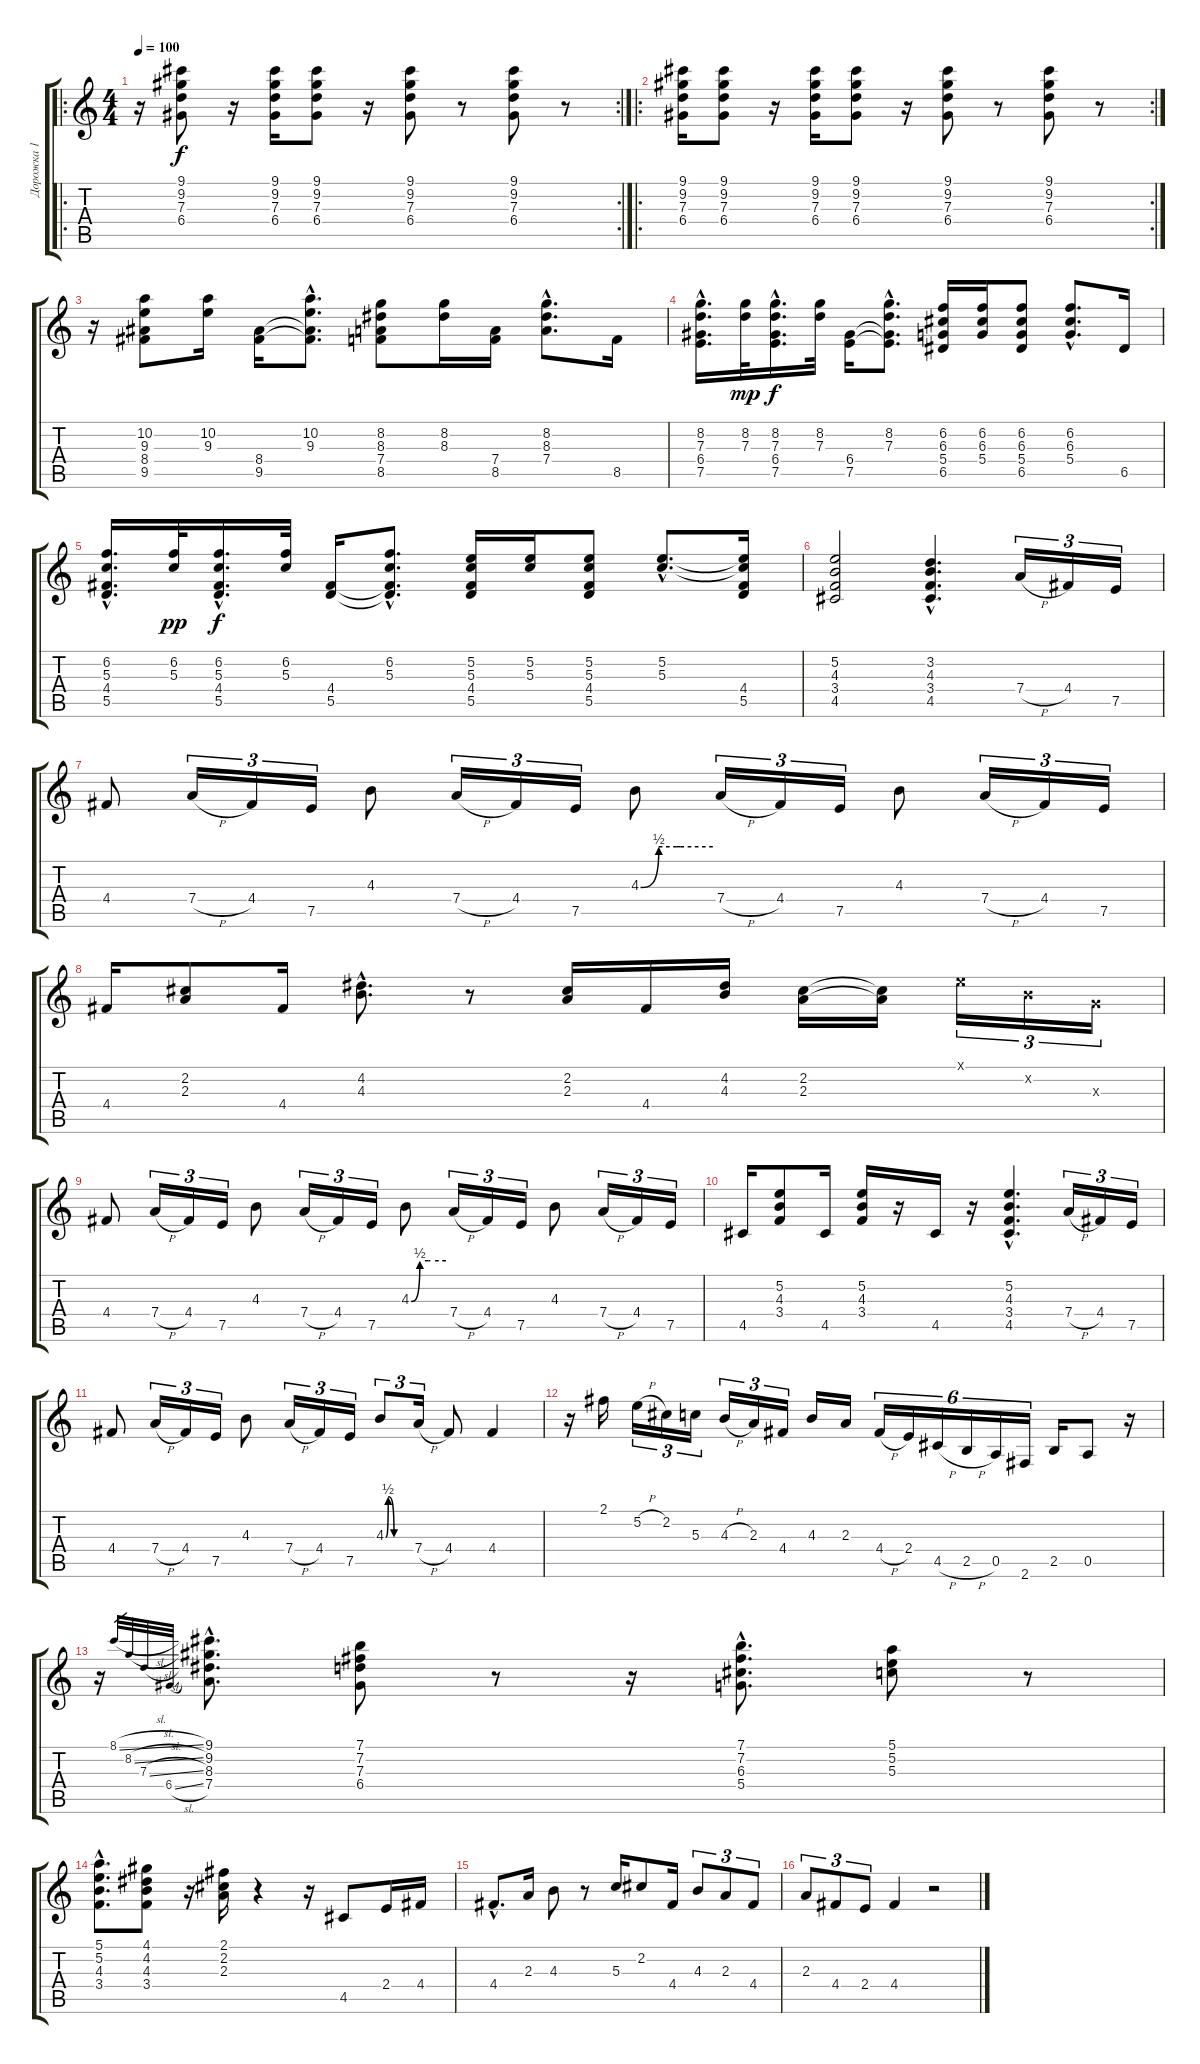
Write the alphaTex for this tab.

\track ("Дорожка 1" "Дорожка 1") {instrument acousticguitarnylon}
\staff {score tabs}
\tuning (E4 B3 G3 D3 A2 E2) {hide}
\ro
\rc 2
\ts (4 4)
\tempo 100
\clef g2
\ks c
r.16{dy f instrument acousticguitarnylon} (9.1 9.2 7.3 6.4).8 r.16 (9.1 9.2 7.3 6.4).16 (9.1 9.2 7.3 6.4).8 r.16 (9.1 9.2 7.3 6.4).8 r.8 (9.1 9.2 7.3 6.4).8 r.8 |
\ro
\rc 2
(9.1 9.2 7.3 6.4).16 (9.1 9.2 7.3 6.4).8 r.16 (9.1 9.2 7.3 6.4).16 (9.1 9.2 7.3 6.4).8 r.16 (9.1 9.2 7.3 6.4).8 r.8 (9.1 9.2 7.3 6.4).8 r.8 |
r.16 (10.2 9.3 8.4 9.5).8 (10.2 9.3).16 (8.4 9.5).16 (10.2{hac} 9.3{hac} 8.4{hac t} 9.5{hac t}).8{d} (8.2 8.3 7.4 8.5).8 (8.2 8.3).16 (7.4 8.5).16 (8.2{hac} 8.3{hac} 7.4{hac}).8{d} 8.5.16 |
(8.2{hac} 7.3{hac} 6.4{hac} 7.5{hac}).16{d} (8.2 7.3).32{dy mp} (8.2{hac} 7.3{hac} 6.4{hac} 7.5{hac}).16{d dy f} (8.2 7.3).32 (6.4 7.5).16 (8.2{hac} 7.3{hac} 6.4{hac t} 7.5{hac t}).8{d} (6.2 6.3 5.4 6.5).16 (6.2 6.3 5.4).16 (6.2 6.3 5.4 6.5).8 (6.2{hac} 6.3{hac} 5.4{hac}).8{d} 6.5.16 |
(6.2{hac} 5.3{hac} 4.4{hac} 5.5{hac}).16{d} (6.2 5.3).32{dy pp} (6.2{hac} 5.3{hac} 4.4{hac} 5.5{hac}).16{d dy f} (6.2 5.3).32 (4.4 5.5).16 (6.2{hac} 5.3{hac} 4.4{hac t} 5.5{hac t}).8{d} (5.2 5.3 4.4 5.5).16 (5.2 5.3).16 (5.2 5.3 4.4 5.5).8 (5.2{hac} 5.3{hac}).8{d} (5.2{t} 5.3{t} 4.4 5.5).16 |
(5.2 4.3 3.4 4.5).2 (3.2{hac} 4.3{hac} 3.4{hac} 4.5{hac}).4{d} 7.4{h}.16{tu (3 2)} 4.4.16{tu (3 2)} 7.5.16{tu (3 2)} |
4.4.8 7.4{h}.16{tu (3 2)} 4.4.16{tu (3 2)} 7.5.16{tu (3 2)} 4.3.8 7.4{h}.16{tu (3 2)} 4.4.16{tu (3 2)} 7.5.16{tu (3 2)} 4.3{be (custom 0 0 15 2 30 2 33 2 60 2)}.8 7.4{h}.16{tu (3 2)} 4.4.16{tu (3 2)} 7.5.16{tu (3 2)} 4.3.8 7.4{h}.16{tu (3 2)} 4.4.16{tu (3 2)} 7.5.16{tu (3 2)} |
4.4.16 (2.2 2.3).8 4.4.16 (4.2{hac} 4.3{hac}).8{d} r.8 (2.2 2.3).16 4.4.16 (4.2 4.3).16 (2.2 2.3).16 (2.2{t} 2.3{t}).16 0.1{x}.16{tu (3 2)} 0.2{x}.16{tu (3 2)} 0.3{x}.16{tu (3 2)} |
4.4.8 7.4{h}.16{tu (3 2)} 4.4.16{tu (3 2)} 7.5.16{tu (3 2)} 4.3.8 7.4{h}.16{tu (3 2)} 4.4.16{tu (3 2)} 7.5.16{tu (3 2)} 4.3{be (custom 0 0 15 2 30 2 33 2 60 2)}.8 7.4{h}.16{tu (3 2)} 4.4.16{tu (3 2)} 7.5.16{tu (3 2)} 4.3.8 7.4{h}.16{tu (3 2)} 4.4.16{tu (3 2)} 7.5.16{tu (3 2)} |
4.5.16 (5.2 4.3 3.4).8 4.5.16 (5.2 4.3 3.4).16 r.16 4.5.16 r.16 (5.2{hac} 4.3{hac} 3.4{hac} 4.5{hac}).4{d} 7.4{h}.16{tu (3 2)} 4.4.16{tu (3 2)} 7.5.16{tu (3 2)} |
4.4.8 7.4{h}.16{tu (3 2)} 4.4.16{tu (3 2)} 7.5.16{tu (3 2)} 4.3.8 7.4{h}.16{tu (3 2)} 4.4.16{tu (3 2)} 7.5.16{tu (3 2)} 4.3{be (custom 0 0 6 2 20 0 45 0 60 0)}.8{tu (3 2)} 7.4{h}.16{tu (3 2)} 4.4.8 4.4.4 |
r.16 2.1.16 5.2{h}.16{tu (3 2)} 2.2.16{tu (3 2)} 5.3.16{tu (3 2)} 4.3{h}.16{tu (3 2)} 2.3.16{tu (3 2)} 4.4.16{tu (3 2)} 4.3.16 2.3.16 4.4{h}.16{tu (6 4)} 2.4.16{tu (6 4)} 4.5{h}.16{tu (6 4)} 2.5{h}.16{tu (6 4)} 0.5.16{tu (6 4)} 2.6.16{tu (6 4)} 2.5.16 0.5.8 r.16 |
r.16 8.1{sl}.32{gr} 8.2{sl}.32{gr} 7.3{sl}.32{gr} 6.4{sl}.32{gr} (9.1{hac} 9.2{hac} 8.3{hac} 7.4{hac}).8{d} (7.1 7.2 7.3 6.4).8 r.8 r.16 (7.1{hac} 7.2{hac} 6.3{hac} 5.4{hac}).8{d} (5.1 5.2 5.3).8 r.8 |
(5.1{hac} 5.2{hac} 4.3{hac} 3.4{hac}).8{d} (4.1 4.2 4.3 3.4).8 r.16 (2.1 2.2 2.3).16 r.4 r.16 4.5.8 2.4.16 4.4.16 |
4.4{hac}.8{d} 2.3.16 4.3.8 r.8 5.3.16 2.2.8 4.4.16 4.3.8{tu (3 2)} 2.3.8{tu (3 2)} 4.4.8{tu (3 2)} |
2.3.8{tu (3 2)} 4.4.8{tu (3 2)} 2.4.8{tu (3 2)} 4.4.4 r.2
